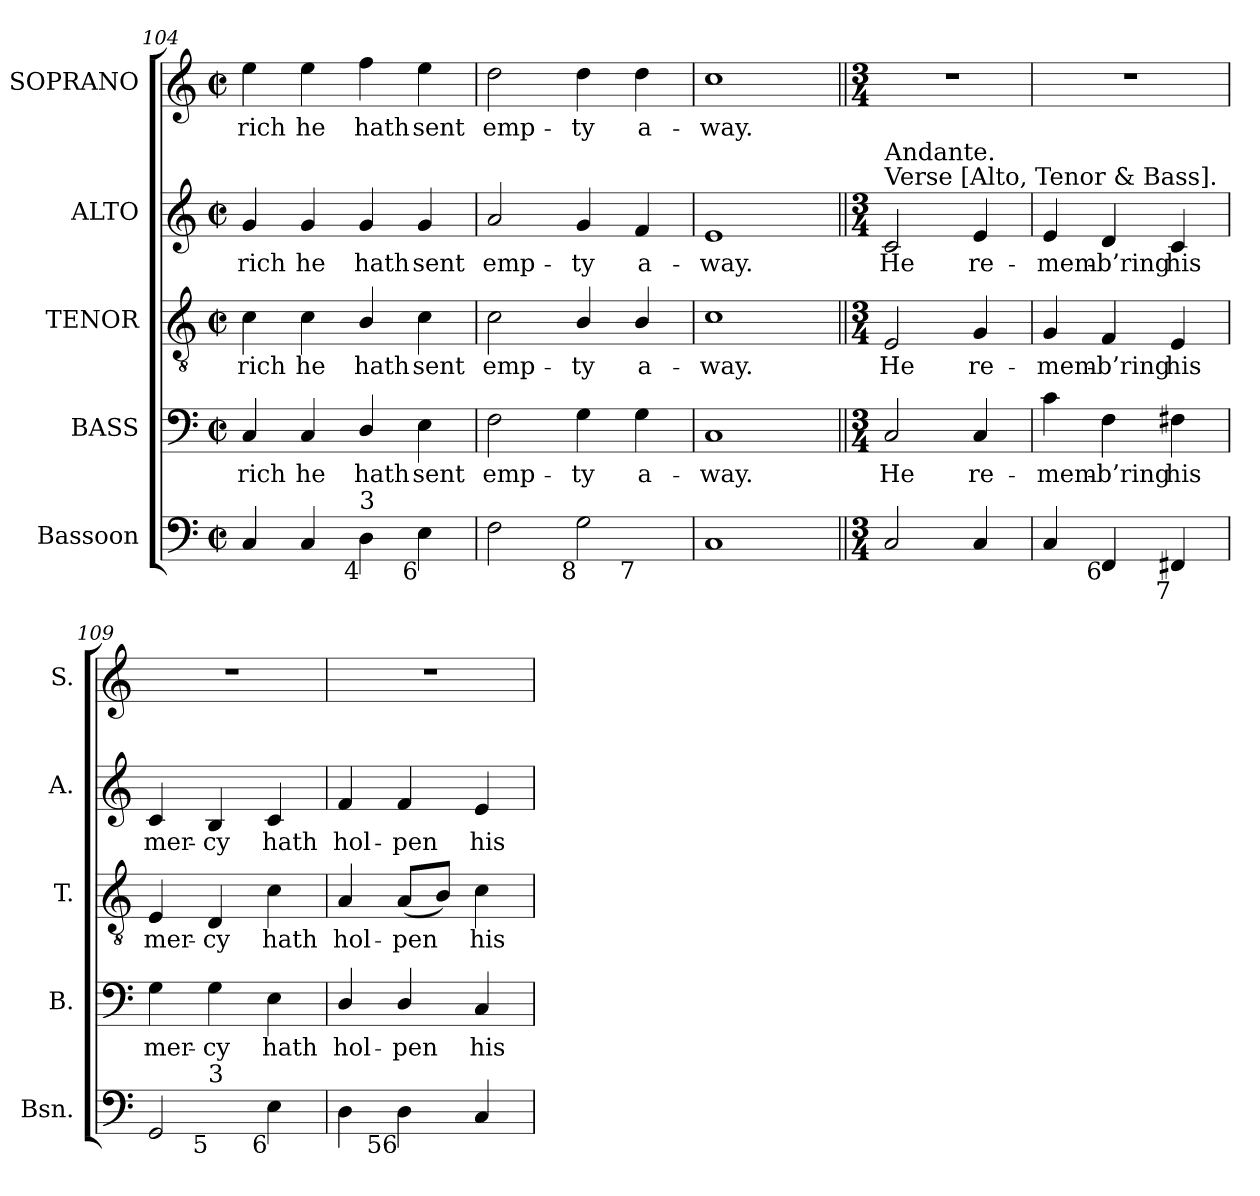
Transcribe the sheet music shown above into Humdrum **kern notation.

**kern	**kern	**text	**kern	**text	**kern	**text	**kern	**text
*part5	*part4	*part4	*part3	*part3	*part2	*part2	*part1	*part1
*staff5	*staff4	*staff4	*staff3	*staff3	*staff2	*staff2	*staff1	*staff1
*I"Bassoon	*I"BASS	*	*I"TENOR	*	*I"ALTO	*	*I"SOPRANO	*
*I'Bsn.	*I'B.	*	*I'T.	*	*I'A.	*	*I'S.	*
*clefF4	*clefF4	*	*clefGv2	*	*clefG2	*	*clefG2	*
*	*	*	*ITrd7c12	*	*	*	*	*
*k[]	*k[]	*	*k[]	*	*k[]	*	*k[]	*
*C:	*C:	*	*C:	*	*C:	*	*C:	*
*M2/2	*M2/2	*	*M2/2	*	*M2/2	*	*M2/2	*
*met(c|)	*met(c|)	*	*met(c|)	*	*met(c|)	*	*met(c|)	*
=104	=104	=104	=104	=104	=104	=104	=104	=104
!	!	!LO:LY:b:color=#000000	!	!	!	!	!	!
!	!	!	!	!LO:LY:b:color=#000000	!	!	!	!
!	!	!	!	!	!	!LO:LY:b:color=#000000	!	!
!	!	!	!	!	!	!	!	!LO:LY:b:color=#000000
4Ci/	4Ci/	rich	4Ci\	rich	4gi/	rich	4eei\	rich
!	!	!LO:LY:b:color=#000000	!	!	!	!	!	!
!	!	!	!	!LO:LY:b:color=#000000	!	!	!	!
!	!	!	!	!	!	!LO:LY:b:color=#000000	!	!
!	!	!	!	!	!	!	!	!LO:LY:b:color=#000000
4Ci/	4Ci/	he	4Ci\	he	4gi/	he	4eei\	he
!	!	!LO:LY:b:color=#000000	!	!	!	!	!	!
!	!	!	!	!LO:LY:b:color=#000000	!	!	!	!
!	!	!	!	!	!	!LO:LY:b:color=#000000	!	!
!LO:TX:b:rj:t=4	!	!	!	!	!	!	!	!
!LO:TX:t=3	!	!	!	!	!	!	!	!
!	!	!	!	!	!	!	!	!LO:LY:b:color=#000000
4Di\	4Di/	hath	4BBi/	hath	4gi/	hath	4ffi\	hath
!	!	!LO:LY:b:color=#000000	!	!	!	!	!	!
!	!	!	!	!LO:LY:b:color=#000000	!	!	!	!
!	!	!	!	!	!	!LO:LY:b:color=#000000	!	!
!LO:TX:b:rj:t=6	!	!	!	!	!	!	!	!
!	!	!	!	!	!	!	!	!LO:LY:b:color=#000000
4Ei\	4Ei\	sent	4Ci\	sent	4gi/	sent	4eei\	sent
=105	=105	=105	=105	=105	=105	=105	=105	=105
!	!	!LO:LY:b:color=#000000	!	!	!	!	!	!
!	!	!	!	!LO:LY:b:color=#000000	!	!	!	!
!	!	!	!	!	!	!LO:LY:b:color=#000000	!	!
!LO:TX:b:rj:t=6	!	!	!	!	!	!	!	!
!LO:TX:t=5	!	!	!	!	!	!	!	!
!	!	!	!	!	!	!	!	!LO:LY:b:color=#000000
*^	*	*	*	*	*	*	*	*
2Fi\	2.ryy	2Fi\	emp-	2Ci\	emp-	2ai/	emp-	2ddi\	emp-
!	!	!	!LO:LY:b:color=#000000	!	!	!	!	!	!
!	!	!	!	!	!LO:LY:b:color=#000000	!	!	!	!
!	!	!	!	!	!	!	!LO:LY:b:color=#000000	!	!
!LO:TX:b:rj:t=8	!	!	!	!	!	!	!	!	!
!	!	!	!	!	!	!	!	!	!LO:LY:b:color=#000000
2Gi\	.	4Gi\	-ty	4BBi/	-ty	4gi/	-ty	4ddi\	-ty
!	!	!	!LO:LY:b:color=#000000	!	!	!	!	!	!
!	!	!	!	!	!LO:LY:b:color=#000000	!	!	!	!
!	!	!	!	!	!	!	!LO:LY:b:color=#000000	!	!
!	!LO:TX:b:rj:t=7	!	!	!	!	!	!	!	!
!	!	!	!	!	!	!	!	!	!LO:LY:b:color=#000000
.	4ryy	4Gi\	a-	4BBi/	a-	4fi/	a-	4ddi\	a-
*v	*v	*	*	*	*	*	*	*	*
=106	=106	=106	=106	=106	=106	=106	=106	=106
*^	*	*	*	*	*	*	*	*
!	!	!	!LO:LY:b:color=#000000	!	!	!	!	!	!
*v	*v	*	*	*	*	*	*	*	*
*^	*	*	*	*	*	*	*	*
!	!	!	!	!	!LO:LY:b:color=#000000	!	!	!	!
*v	*v	*	*	*	*	*	*	*	*
*^	*	*	*	*	*	*	*	*
!	!	!	!	!	!	!	!LO:LY:b:color=#000000	!	!
*v	*v	*	*	*	*	*	*	*	*
*^	*	*	*	*	*	*	*	*
!	!	!	!	!	!	!	!	!	!LO:LY:b:color=#000000
*v	*v	*	*	*	*	*	*	*	*
1Ci	1Ci	-way.	1Ci	-way.	1ei	-way.	1cci	-way.
!!LO:LB:g=z
=107||	=107||	=107||	=107||	=107||	=107||	=107||	=107||	=107||
*M3/4	*M3/4	*	*M3/4	*	*M3/4	*	*M3/4	*
!	!	!LO:LY:b:color=#000000	!	!	!	!	!	!
!	!	!	!	!LO:LY:b:color=#000000	!	!	!	!
!	!	!	!	!	!LO:TX:a:t=Verse [Alto, Tenor & Bass].	!	!	!
!	!	!	!	!	!LO:TX:t=Andante.	!	!	!
!	!	!	!	!	!	!LO:LY:b:color=#000000	!LO:N:vis=1	!
2Ci/	2Ci/	He	2EEi/	He	2ci/	He	2.r	.
!	!	!LO:LY:b:color=#000000	!	!	!	!	!	!
!	!	!	!	!LO:LY:b:color=#000000	!	!	!	!
!	!	!	!	!	!	!LO:LY:b:color=#000000	!	!
4Ci/	4Ci/	re-	4GGi/	re-	4ei/	re-	.	.
=108	=108	=108	=108	=108	=108	=108	=108	=108
!	!	!LO:LY:b:color=#000000	!	!	!	!	!	!
!	!	!	!	!LO:LY:b:color=#000000	!	!	!	!
!	!	!	!	!	!	!LO:LY:b:color=#000000	!LO:N:vis=1	!
4Ci/	4ci\	-mem-	4GGi/	-mem-	4ei/	-mem-	2.r	.
!	!	!LO:LY:b:color=#000000	!	!	!	!	!	!
!	!	!	!	!LO:LY:b:color=#000000	!	!	!	!
!LO:TX:b:rj:t=6	!	!	!	!	!	!	!	!
!	!	!	!	!	!	!LO:LY:b:color=#000000	!	!
4FFi/	4Fi\	-b’ring	4FFi/	-b’ring	4di/	-b’ring	.	.
!	!	!LO:LY:b:color=#000000	!	!	!	!	!	!
!	!	!	!	!LO:LY:b:color=#000000	!	!	!	!
!LO:TX:b:rj:t=7	!	!	!	!	!	!	!	!
!	!	!	!	!	!	!LO:LY:b:color=#000000	!	!
4FF#Xi/	4F#Xi\	his	4EEi/	his	4ci/	his	.	.
=109	=109	=109	=109	=109	=109	=109	=109	=109
!	!	!LO:LY:b:color=#000000	!	!	!	!	!	!
!	!	!	!	!LO:LY:b:color=#000000	!	!	!	!
!LO:TX:b:rj:t=6	!	!	!	!	!	!	!	!
!LO:TX:t=4	!	!	!	!	!	!	!	!
!	!	!	!	!	!	!LO:LY:b:color=#000000	!LO:N:vis=1	!
*^	*	*	*	*	*	*	*	*
2GGi/	4ryy	4Gi\	mer-	4EEi/	mer-	4ci/	mer-	2.r	.
!	!	!	!LO:LY:b:color=#000000	!	!	!	!	!	!
!	!	!	!	!	!LO:LY:b:color=#000000	!	!	!	!
!	!LO:TX:b:rj:t=5	!	!	!	!	!	!	!	!
!	!LO:TX:t=3	!	!	!	!	!	!	!	!
!	!	!	!	!	!	!	!LO:LY:b:color=#000000	!	!
.	2ryy	4Gi\	-cy	4DDi/	-cy	4Bi/	-cy	.	.
!	!	!	!LO:LY:b:color=#000000	!	!	!	!	!	!
!	!	!	!	!	!LO:LY:b:color=#000000	!	!	!	!
!LO:TX:b:rj:t=6	!	!	!	!	!	!	!	!	!
!	!	!	!	!	!	!	!LO:LY:b:color=#000000	!	!
4Ei\	.	4Ei\	hath	4Ci\	hath	4ci/	hath	.	.
*v	*v	*	*	*	*	*	*	*	*
=110	=110	=110	=110	=110	=110	=110	=110	=110
*^	*	*	*	*	*	*	*	*
!	!	!	!LO:LY:b:color=#000000	!	!	!	!	!	!
*v	*v	*	*	*	*	*	*	*	*
*^	*	*	*	*	*	*	*	*
!	!	!	!	!	!LO:LY:b:color=#000000	!	!	!	!
*v	*v	*	*	*	*	*	*	*	*
*^	*	*	*	*	*	*	*	*
!	!	!	!	!	!	!	!LO:LY:b:color=#000000	!LO:N:vis=1	!
*v	*v	*	*	*	*	*	*	*	*
4Di\	4Di/	hol-	4AAi/	hol-	4fi/	hol-	2.r	.
!	!	!LO:LY:b:color=#000000	!	!	!	!	!	!
!	!	!	!	!LO:LY:b:color=#000000	!	!	!	!
!LO:TX:b:rj:t=56	!	!	!	!	!	!	!	!
!	!	!	!	!	!	!LO:LY:b:color=#000000	!	!
4Di\	4Di/	-pen	(8AAi/L	-pen	4fi/	-pen	.	.
.	.	.	8BBi/J)	.	.	.	.	.
!	!	!LO:LY:b:color=#000000	!	!	!	!	!	!
!	!	!	!	!LO:LY:b:color=#000000	!	!	!	!
!	!	!	!	!	!	!LO:LY:b:color=#000000	!	!
4Ci/	4Ci/	his	4Ci\	his	4ei/	his	.	.
=	=	=	=	=	=	=	=	=
*-	*-	*-	*-	*-	*-	*-	*-	*-
